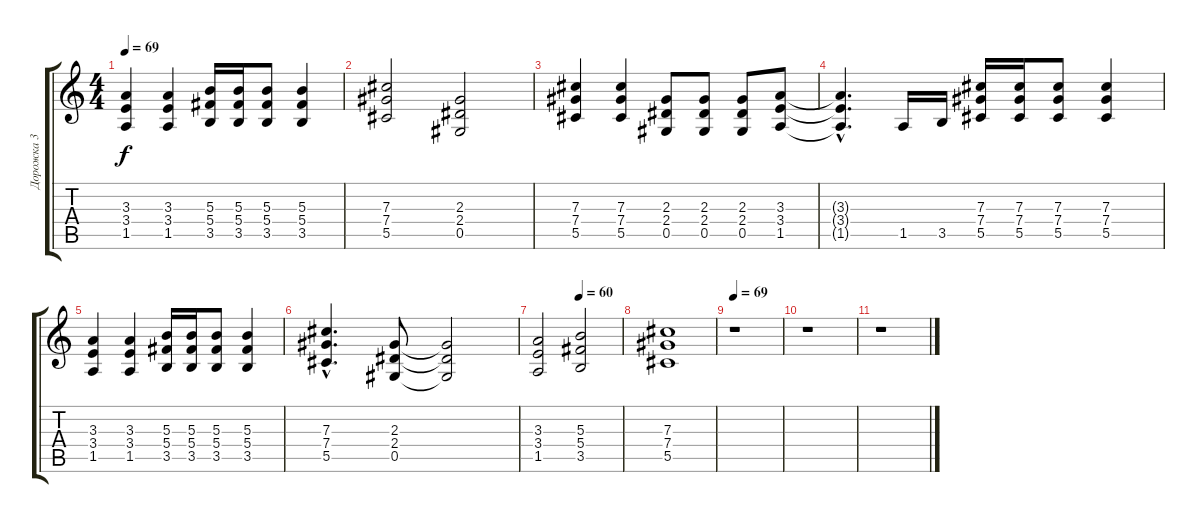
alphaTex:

\track ("Дорожка 3" "Дорожка 3") {instrument distortionguitar}
\staff {score tabs}
\tuning (Eb4 Bb3 Gb3 Db3 Ab2 Eb2) {hide}
\ts (4 4)
\tempo 69
\clef g2
\ks c
(3.3 3.4 1.5).4{dy f} (3.3 3.4 1.5).4 (5.3 5.4 3.5).16 (5.3 5.4 3.5).16 (5.3 5.4 3.5).8 (5.3 5.4 3.5).4 |
(7.3 7.4 5.5).2 (2.3 2.4 0.5).2 |
(7.3 7.4 5.5).4 (7.3 7.4 5.5).4 (2.3 2.4 0.5).8 (2.3 2.4 0.5).8 (2.3 2.4 0.5).8 (3.3 3.4 1.5).8 |
(3.3{hac t} 3.4{hac t} 1.5{hac t}).4{d} 1.5.16 3.5.16 (7.3 7.4 5.5).16 (7.3 7.4 5.5).16 (7.3 7.4 5.5).8 (7.3 7.4 5.5).4 |
(3.3 3.4 1.5).4 (3.3 3.4 1.5).4 (5.3 5.4 3.5).16 (5.3 5.4 3.5).16 (5.3 5.4 3.5).8 (5.3 5.4 3.5).4 |
(7.3{hac} 7.4{hac} 5.5{hac}).4{d} (2.3 2.4 0.5).8 (2.3{t} 2.4{t} 0.5{t}).2 |
\tempo (60 0.5)
(3.3 3.4 1.5).2 (5.3 5.4 3.5).2 |
(7.3 7.4 5.5).1 |
\tempo 69
r.1 |
r.1 |
r.1
